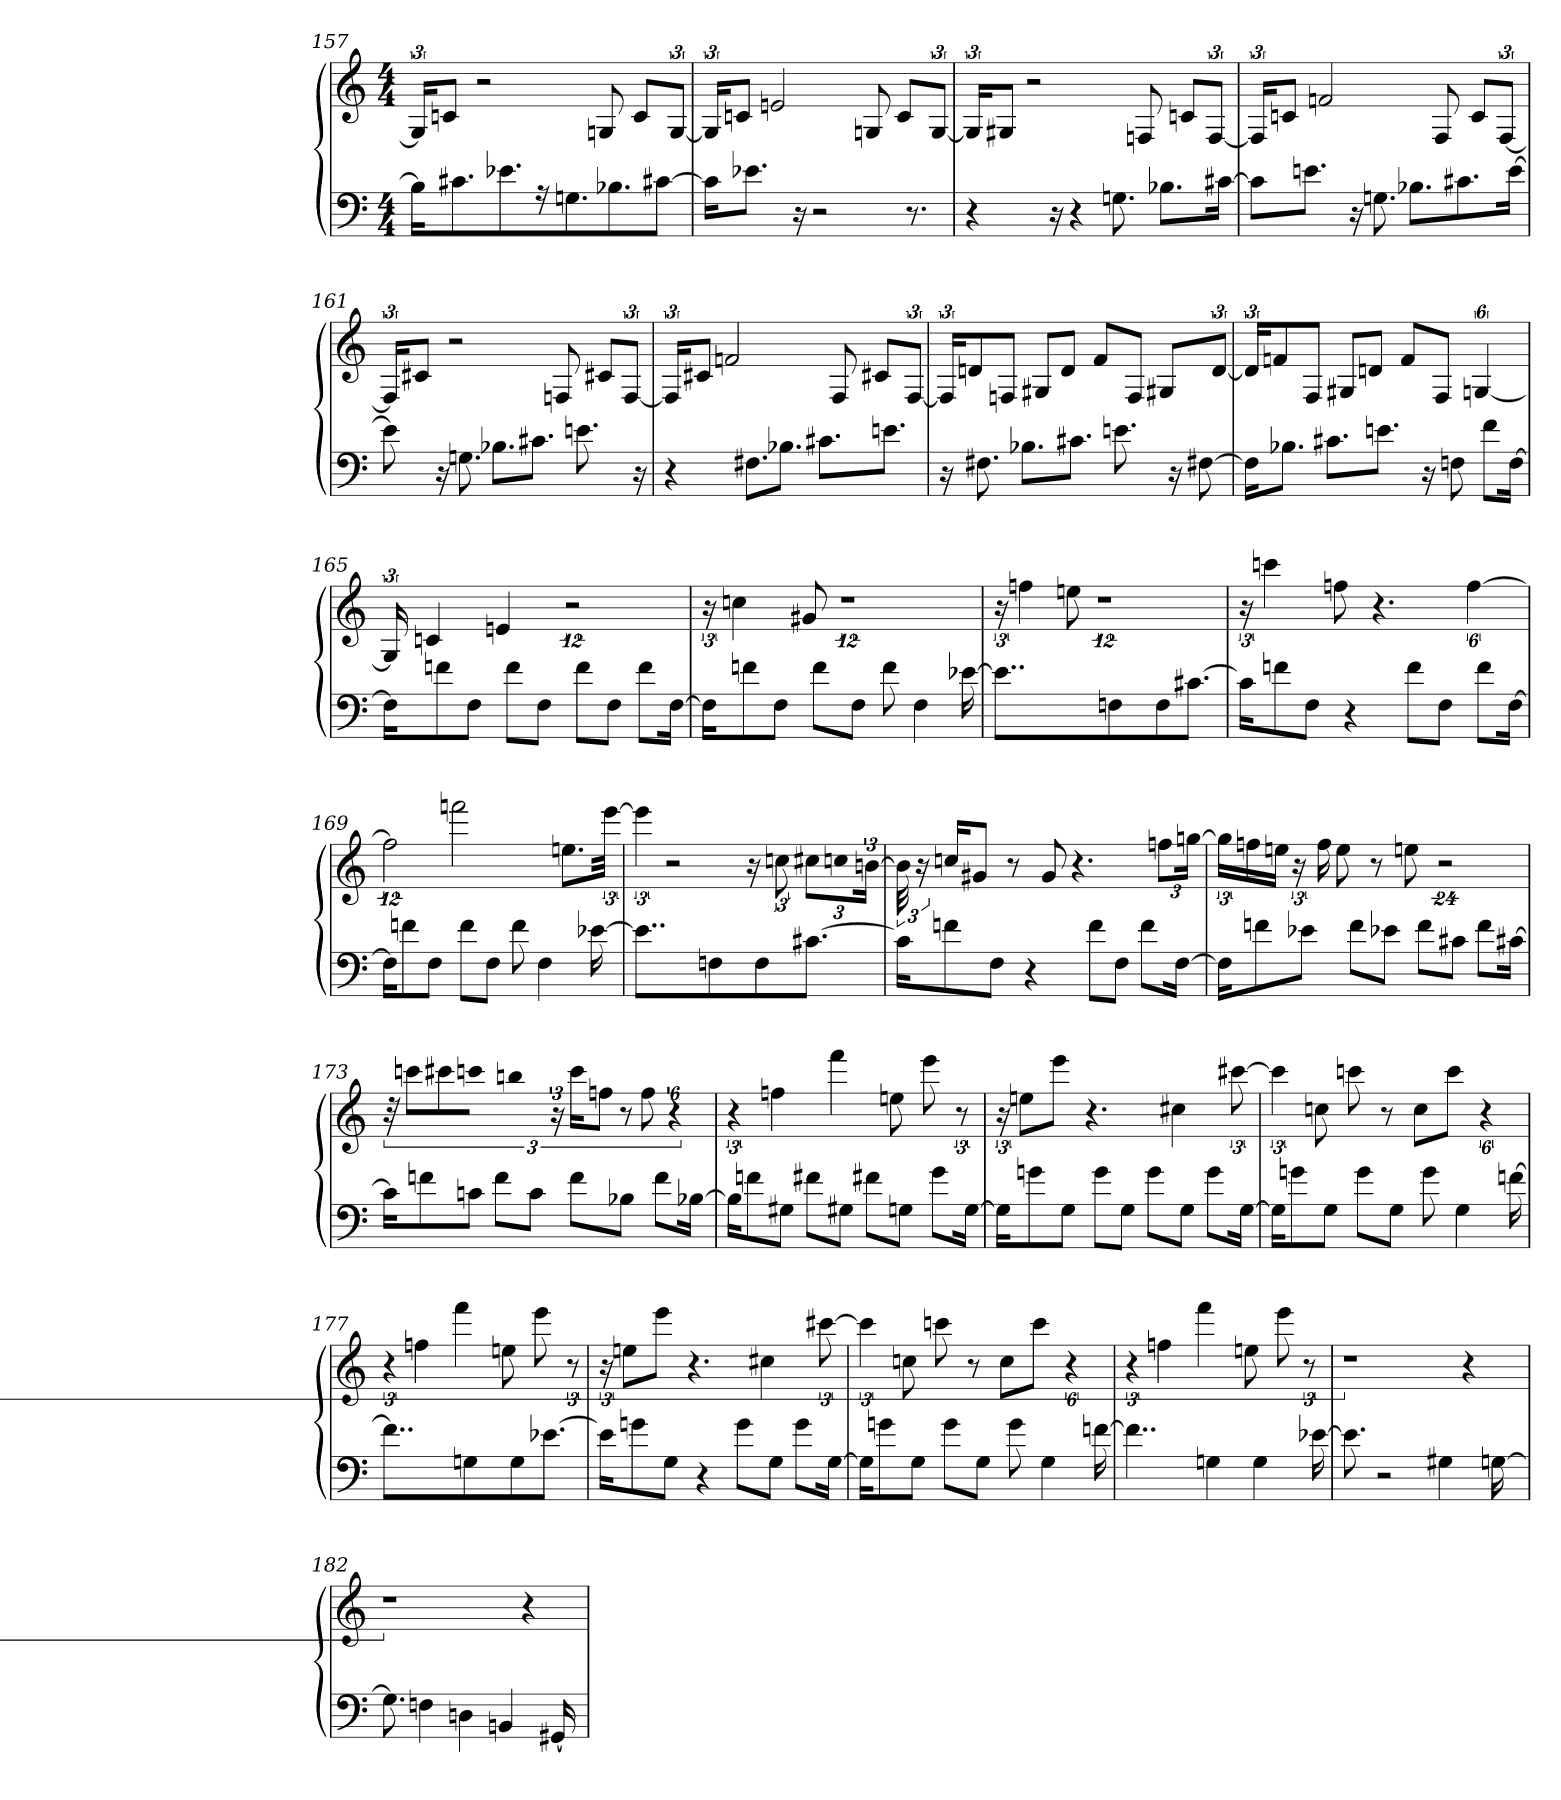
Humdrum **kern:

**kern	**kern
*part2	*part1
*staff2	*staff1
*clefF4	*clefG2
*M4/4	*M4/4
=157	=157
16B-\KL]	24G/KL]
.	8cn/J
8.c#X\J	.
.	2r
8.e-X	.
16r	.
8.Gn\L	.
.	8Gn
8.B-X\J	.
.	8c/L
[8c#XJ	.
.	[12G/J
=158	=158
16c#\KL]	24G/KL]
.	8cn/J
8.e-X\J	.
.	2en
16r	.
2r	.
.	8Gn
.	8c/L
8.r	.
.	[12G/J
=159	=159
4r	24G/KL]
.	8G#X/J
.	2r
16r	.
4r	.
8.Gn	.
.	8Fn
8.B-X\L	.
.	8cn/L
.	[12F/J
[16c#X\Jk	.
=160	=160
8c#\L]	24F/KL]
.	8cn/J
8.en\J	.
.	2fn
16r	.
8.Gn	.
8.B-X\L	.
.	8F
8.c#X\	.
.	8c/L
.	[12F/J
[16e\Jk	.
=161	=161
8e]	24F/KL]
.	8c#X/J
16r	.
.	2r
8.Gn	.
8.B-X\L	.
8.c#X\J	.
.	8Fn
8.en	.
.	8c#X/L
.	[12F/J
16r	.
=162	=162
4r	24F/KL]
.	8c#X/J
.	2fn
8.F#X\L	.
8.B-X\J	.
8.c#X\L	.
.	8F
.	8c#X/L
8.en\J	.
.	[12F/J
=163	=163
16r	24F/KL]
.	8dn/
8.F#X	.
.	8Fn/J
8.B-X\L	.
.	8G#X/L
.	8d/J
8.c#X\J	.
.	8f/L
8.en	.
.	8F/J
.	8G#X/L
16r	.
[8F#X	.
.	[12d/J
=164	=164
16F#\KL]	24d/KL]
.	8fn/
8.B-X\J	.
.	8F/J
8.c#X\L	.
.	8G#X/L
.	8dn/J
8.en\J	.
.	8f/L
16r	.
.	8F/J
8Fn	.
.	[24%5Gn
8f\L	.
[16F\Jk	.
=165	=165
16F\KL]	24G]
.	4cn
8fn\	.
8F\J	.
.	4en
8f\L	.
8F\J	.
.	24%11r
8f\L	.
8F\J	.
8f\L	.
[16F\Jk	.
=166	=166
16F\KL]	24r
.	4ccn
8fn\	.
8F\J	.
.	8g#X
8f\L	.
.	12%7r
8F\J	.
8f	.
4F	.
[16e-X	.
=167	=167
4..e-]	24r
.	4ffn
.	8een
.	12%7r
4Fn	.
8F	.
[8.c#XJ	.
=168	=168
16c#\KL]	24r
.	4cccn
8fn\	.
8F\J	.
.	8ffn
4r	.
.	4.r
8f\L	.
8F\J	.
.	[24%5ff
8f\L	.
[16F\Jk	.
=169	=169
16F\KL]	24%7ff]
8fn\	.
8F\J	.
.	2fffn
8f\L	.
8F\J	.
8f	.
4F	.
.	8.een\L
[16e-X	.
.	[48eee\Jkk
=170	=170
4..e-]	6eee]
.	2r
4Fn	.
.	16r
8F	.
.	12ccn
[8.c#XJ	12cc#X\L
.	16ccn\L
.	[24bn\JJ
=171	=171
16c#\KL]	48b]
.	24r
8fn\	16ccn/KL
.	8g#X/J
8F\J	.
.	8r
4r	.
.	8g#
.	4.r
8f\L	.
8F\J	.
8f\L	.
.	12ffn\L
[16F\Jk	.
.	[24ggn\Jk
=172	=172
16F\KL]	24gg\LL]
.	16ffn\
8fn\	.
.	16een\JJ
.	24r
8e-X\J	.
.	16ff
.	8ee
8f\L	.
.	8r
8e-X\J	.
.	8een
8f\L	.
.	48%17r
8c#X\J	.
8f\L	.
[16c#X\Jk	.
=173	=173
16c#\KL]	48r
.	12cccn\L
8fn\	.
.	12ccc#X\
8cn\J	16cccn\Jk
.	16bbn
8f\L	24r
.	16ccc\KL
.	8ffn\J
8c\J	.
.	8r
8f\L	.
.	8ff
8B-X\J	.
.	24%5r
8f\L	.
[16B-X\Jk	.
=174	=174
16B-\KL]	6r
8fn\	.
.	4ffn
8G#X\J	.
8f#X\L	.
.	4fff
8G#X\J	.
8f#X\L	.
.	8een
8Gn\J	.
.	8eee
8g\L	.
.	12r
[16G\Jk	.
=175	=175
16G\KL]	24r
.	8een\L
8gn\	.
.	8eee\J
8G\J	.
.	4.r
8g\L	.
8G\J	.
8g\L	.
.	4cc#X
8G\J	.
8g\L	.
.	[12ccc#X
[16G\Jk	.
=176	=176
16G\KL]	6ccc#]
8gn\	.
.	8ccn
8G\J	.
.	8ccc
8g\L	.
.	8r
8G\J	.
.	8cc\L
8g	.
.	8ccc\J
4G	.
.	24%5r
[16fn	.
=177	=177
4..f]	6r
.	4ffn
.	4fff
4Gn	.
.	8een
8G	.
.	8eee
[8.e-XJ	.
.	12r
=178	=178
16e-\KL]	24r
.	8een\L
8gn\	.
.	8eee\J
8G\J	.
.	4.r
4r	.
8g\L	.
.	4cc#X
8G\J	.
8g\L	.
.	[12ccc#X
[16G\Jk	.
=179	=179
16G\KL]	6ccc#]
8gn\	.
.	8ccn
8G\J	.
.	8ccc
8g\L	.
.	8r
8G\J	.
.	8cc\L
8g	.
.	8ccc\J
4G	.
.	24%5r
[16fn	.
=180	=180
4..f]	6r
.	4ffn
.	4fff
4Gn	.
.	8een
4G	.
.	8eee
.	12r
[16e-X	.
=181	=181
8.e-]	24%19r
2r	.
4G#X	.
.	9...r
[16Gn	.
=182	=182
8.G]	24%19r
4Fn	.
4Dn	.
4BBn	.
.	9...r
[16GG#X	.
=	=
*-	*-
